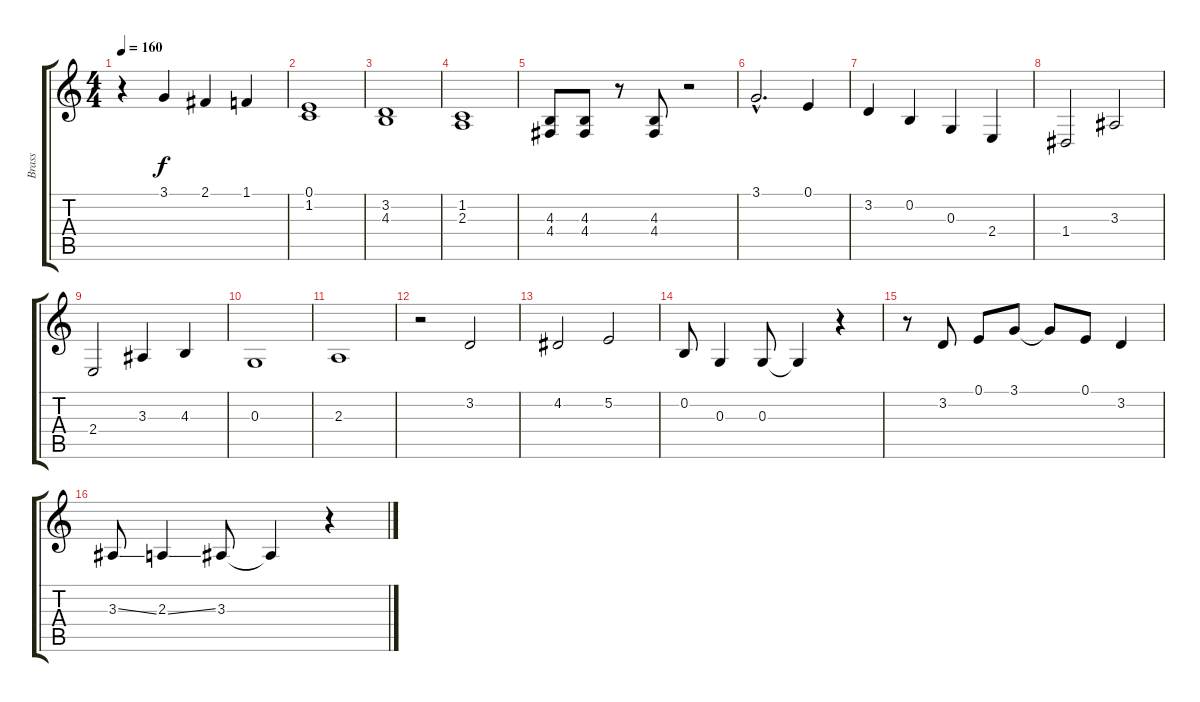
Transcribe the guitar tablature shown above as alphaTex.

\track ("Brass" "Brass") {instrument brasssection}
\staff {score tabs}
\tuning (E4 B3 G3 D3 A2 E2) {hide}
\ts (4 4)
\tempo 160
\clef g2
\ks c
r.4{dy f} 3.1.4 2.1.4 1.1.4 |
(0.1 1.2).1 |
(3.2 4.3).1 |
(1.2 2.3).1 |
(4.3 4.4).8 (4.3 4.4).8 r.8 (4.3 4.4).8 r.2 |
3.1{hac}.2{d} 0.1.4 |
3.2.4 0.2.4 0.3.4 2.4.4 |
1.4.2 3.3.2 |
2.4.2 3.3.4 4.3.4 |
0.3.1 |
2.3.1 |
r.2 3.2.2 |
4.2.2 5.2.2 |
0.2.8 0.3.4 0.3.8 0.3{t}.4 r.4 |
r.8 3.2.8 0.1.8 3.1.8 3.1{t}.8 0.1.8 3.2.4 |
3.3{ss}.8 2.3{ss}.4 3.3.8 3.3{t}.4 r.4
